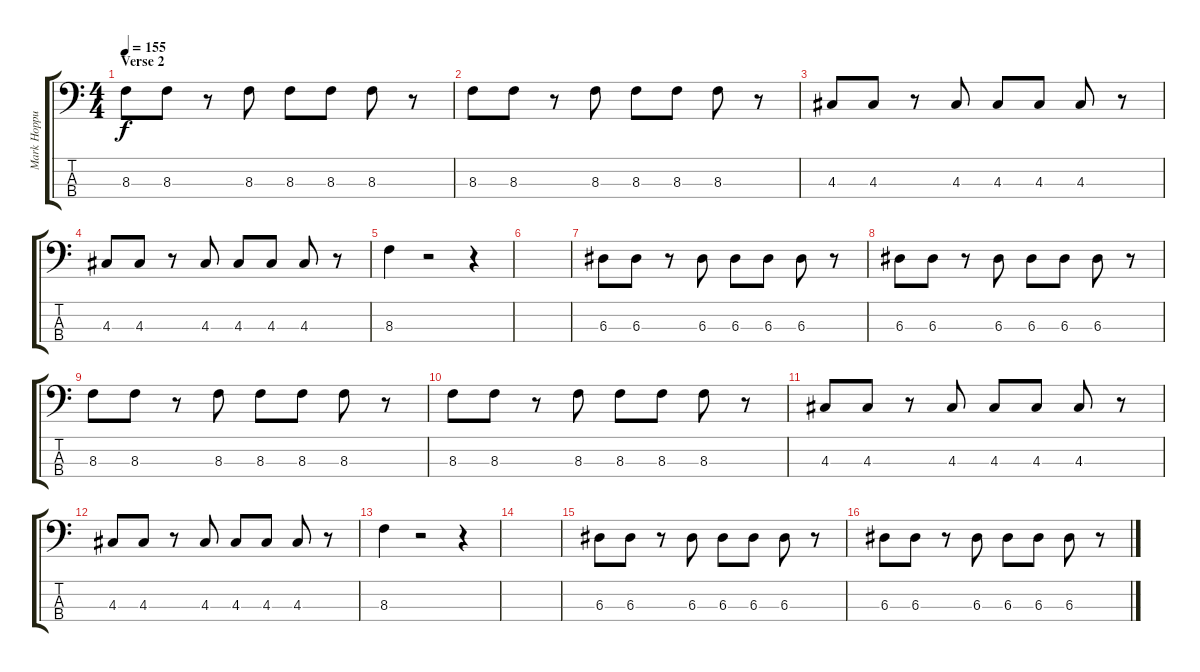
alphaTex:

\track ("Mark Hoppus Bass" "Mark Hoppu") {instrument electricbasspick}
\staff {score tabs}
\tuning (G2 D2 A1 E1) {hide}
\ts (4 4)
\section ("" "Verse 2")
\tempo 155
\clef f4
\ks c
8.3.8{dy f volume 16 instrument lead2sawtooth} 8.3.8 r.8 8.3.8 8.3.8 8.3.8 8.3.8 r.8 |
8.3.8 8.3.8 r.8 8.3.8 8.3.8 8.3.8 8.3.8 r.8 |
4.3.8 4.3.8 r.8 4.3.8 4.3.8 4.3.8 4.3.8 r.8 |
4.3.8 4.3.8 r.8 4.3.8 4.3.8 4.3.8 4.3.8 r.8 |
8.3.4 r.2 r.4 |
|
6.3.8 6.3.8 r.8 6.3.8 6.3.8 6.3.8 6.3.8 r.8 |
6.3.8 6.3.8 r.8 6.3.8 6.3.8 6.3.8 6.3.8 r.8 |
8.3.8 8.3.8 r.8 8.3.8 8.3.8 8.3.8 8.3.8 r.8 |
8.3.8 8.3.8 r.8 8.3.8 8.3.8 8.3.8 8.3.8 r.8 |
4.3.8 4.3.8 r.8 4.3.8 4.3.8 4.3.8 4.3.8 r.8 |
4.3.8 4.3.8 r.8 4.3.8 4.3.8 4.3.8 4.3.8 r.8 |
8.3.4 r.2 r.4 |
|
6.3.8 6.3.8 r.8 6.3.8 6.3.8 6.3.8 6.3.8 r.8 |
6.3.8 6.3.8 r.8 6.3.8 6.3.8 6.3.8 6.3.8 r.8
